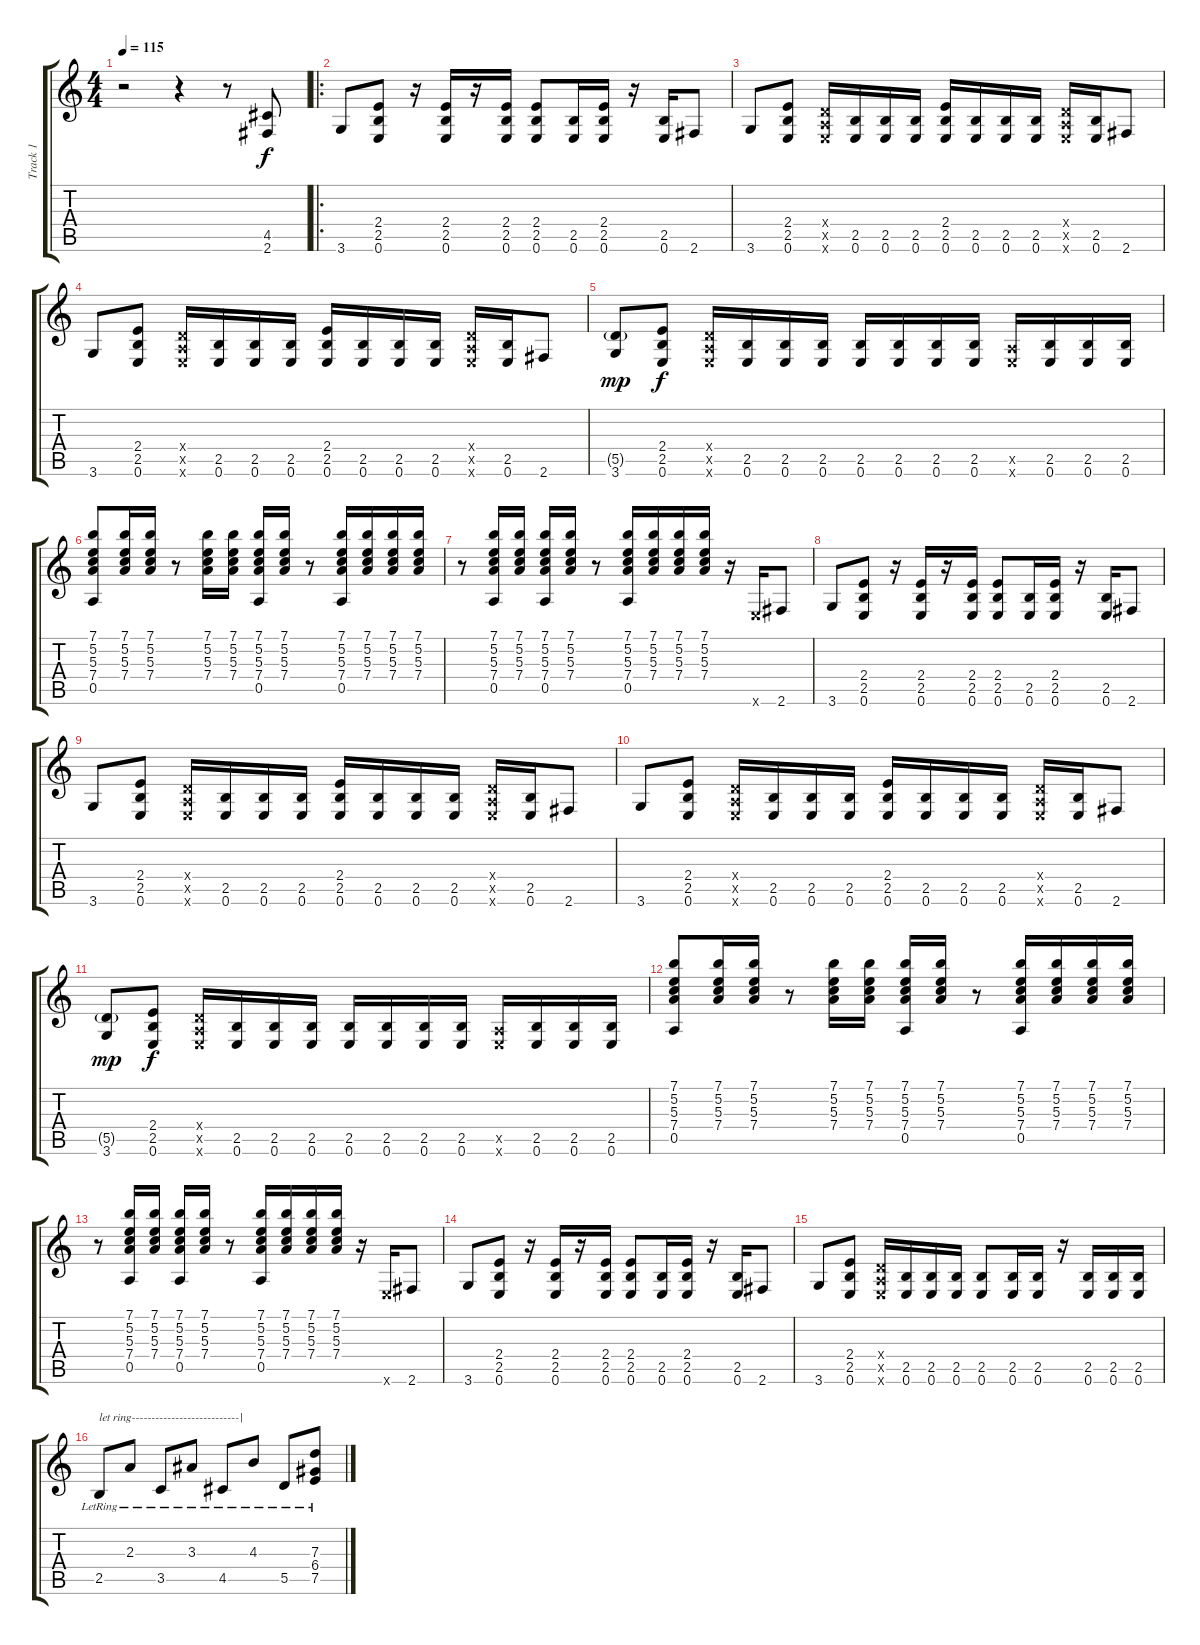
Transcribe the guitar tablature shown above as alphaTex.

\track ("Track 1" "Track 1") {instrument distortionguitar}
\staff {score tabs}
\tuning (E4 B3 G3 D3 A2 E2) {hide}
\ts (4 4)
\tempo 115
\clef g2
\ks c
r.2{dy f instrument distortionguitar} r.4 r.8 (4.5 2.6).8 |
\ro
3.6.8 (2.4 2.5 0.6).8 r.16 (2.4 2.5 0.6).16 r.16 (2.4 2.5 0.6).16 (2.4 2.5 0.6).8 (2.5 0.6).16 (2.4 2.5 0.6).16 r.16 (2.5 0.6).16 2.6.8 |
3.6.8 (2.4 2.5 0.6).8 (0.4{x} 0.5{x} 0.6{x}).16 (2.5 0.6).16 (2.5 0.6).16 (2.5 0.6).16 (2.4 2.5 0.6).16 (2.5 0.6).16 (2.5 0.6).16 (2.5 0.6).16 (0.4{x} 0.5{x} 0.6{x}).16 (2.5 0.6).16 2.6.8 |
3.6.8 (2.4 2.5 0.6).8 (0.4{x} 0.5{x} 0.6{x}).16 (2.5 0.6).16 (2.5 0.6).16 (2.5 0.6).16 (2.4 2.5 0.6).16 (2.5 0.6).16 (2.5 0.6).16 (2.5 0.6).16 (0.4{x} 0.5{x} 0.6{x}).16 (2.5 0.6).16 2.6.8 |
(5.5{g} 3.6).8{dy mp} (2.4 2.5 0.6).8{dy f} (0.4{x} 0.5{x} 0.6{x}).16 (2.5 0.6).16 (2.5 0.6).16 (2.5 0.6).16 (2.5 0.6).16 (2.5 0.6).16 (2.5 0.6).16 (2.5 0.6).16 (0.5{x} 0.6{x}).16 (2.5 0.6).16 (2.5 0.6).16 (2.5 0.6).16 |
(7.1 5.2 5.3 7.4 0.5).8 (7.1 5.2 5.3 7.4).16 (7.1 5.2 5.3 7.4).16 r.8 (7.1 5.2 5.3 7.4).16 (7.1 5.2 5.3 7.4).16 (7.1 5.2 5.3 7.4 0.5).16 (7.1 5.2 5.3 7.4).16 r.8 (7.1 5.2 5.3 7.4 0.5).16 (7.1 5.2 5.3 7.4).16 (7.1 5.2 5.3 7.4).16 (7.1 5.2 5.3 7.4).16 |
r.8 (7.1 5.2 5.3 7.4 0.5).16 (7.1 5.2 5.3 7.4).16 (7.1 5.2 5.3 7.4 0.5).16 (7.1 5.2 5.3 7.4).16 r.8 (7.1 5.2 5.3 7.4 0.5).16 (7.1 5.2 5.3 7.4).16 (7.1 5.2 5.3 7.4).16 (7.1 5.2 5.3 7.4).16 r.16 0.6{x}.16 2.6.8 |
3.6.8 (2.4 2.5 0.6).8 r.16 (2.4 2.5 0.6).16 r.16 (2.4 2.5 0.6).16 (2.4 2.5 0.6).8 (2.5 0.6).16 (2.4 2.5 0.6).16 r.16 (2.5 0.6).16 2.6.8 |
3.6.8 (2.4 2.5 0.6).8 (0.4{x} 0.5{x} 0.6{x}).16 (2.5 0.6).16 (2.5 0.6).16 (2.5 0.6).16 (2.4 2.5 0.6).16 (2.5 0.6).16 (2.5 0.6).16 (2.5 0.6).16 (0.4{x} 0.5{x} 0.6{x}).16 (2.5 0.6).16 2.6.8 |
3.6.8 (2.4 2.5 0.6).8 (0.4{x} 0.5{x} 0.6{x}).16 (2.5 0.6).16 (2.5 0.6).16 (2.5 0.6).16 (2.4 2.5 0.6).16 (2.5 0.6).16 (2.5 0.6).16 (2.5 0.6).16 (0.4{x} 0.5{x} 0.6{x}).16 (2.5 0.6).16 2.6.8 |
(5.5{g} 3.6).8{dy mp} (2.4 2.5 0.6).8{dy f} (0.4{x} 0.5{x} 0.6{x}).16 (2.5 0.6).16 (2.5 0.6).16 (2.5 0.6).16 (2.5 0.6).16 (2.5 0.6).16 (2.5 0.6).16 (2.5 0.6).16 (0.5{x} 0.6{x}).16 (2.5 0.6).16 (2.5 0.6).16 (2.5 0.6).16 |
(7.1 5.2 5.3 7.4 0.5).8 (7.1 5.2 5.3 7.4).16 (7.1 5.2 5.3 7.4).16 r.8 (7.1 5.2 5.3 7.4).16 (7.1 5.2 5.3 7.4).16 (7.1 5.2 5.3 7.4 0.5).16 (7.1 5.2 5.3 7.4).16 r.8 (7.1 5.2 5.3 7.4 0.5).16 (7.1 5.2 5.3 7.4).16 (7.1 5.2 5.3 7.4).16 (7.1 5.2 5.3 7.4).16 |
r.8 (7.1 5.2 5.3 7.4 0.5).16 (7.1 5.2 5.3 7.4).16 (7.1 5.2 5.3 7.4 0.5).16 (7.1 5.2 5.3 7.4).16 r.8 (7.1 5.2 5.3 7.4 0.5).16 (7.1 5.2 5.3 7.4).16 (7.1 5.2 5.3 7.4).16 (7.1 5.2 5.3 7.4).16 r.16 0.6{x}.16 2.6.8 |
3.6.8 (2.4 2.5 0.6).8 r.16 (2.4 2.5 0.6).16 r.16 (2.4 2.5 0.6).16 (2.4 2.5 0.6).8 (2.5 0.6).16 (2.4 2.5 0.6).16 r.16 (2.5 0.6).16 2.6.8 |
3.6.8 (2.4 2.5 0.6).8 (0.4{x} 0.5{x} 0.6{x}).16 (2.5 0.6).16 (2.5 0.6).16 (2.5 0.6).16 (2.5 0.6).8 (2.5 0.6).16 (2.5 0.6).16 r.16 (2.5 0.6).16 (2.5 0.6).16 (2.5 0.6).16 |
2.5{lr}.8{txt "let ring---------------------------|"} 2.3{lr}.8 3.5{lr}.8 3.3{lr}.8 4.5{lr}.8 4.3{lr}.8 5.5{lr}.8 (7.3{lr} 6.4 7.5{lr}).8
